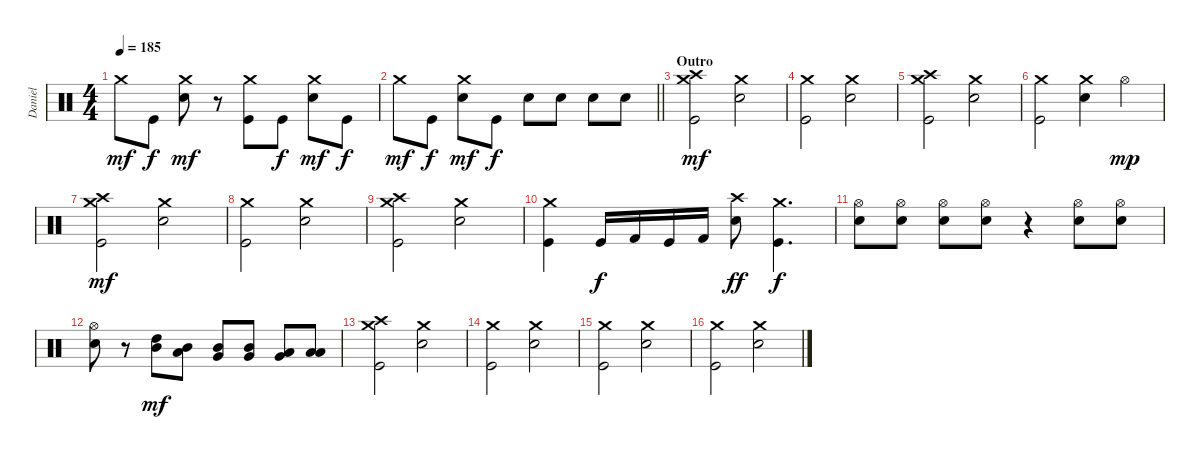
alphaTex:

\track ("Daniel" "Daniel") {instrument percussion}
\staff {score}
\articulation defaults
\ts (4 4)
\tempo 185
\clef neutral
\ks c "Crash medium (hit)".8{dy mf} "Kick (hit)".8{dy f}
("Electric Snare (hit)" "Crash medium (hit)").8{dy mf} r.8 ("Kick (hit)" "Crash medium (hit)").8 "Kick (hit)".8{dy f} ("Electric Snare (hit)" "Crash medium (hit)").8{dy mf} "Kick (hit)".8{dy f} |
\barLineRight lightlight "Crash medium (hit)".8{dy mf} "Kick (hit)".8{dy f}
("Electric Snare (hit)" "Crash medium (hit)").8{dy mf} "Kick (hit)".8{dy f} "Electric Snare (hit)".8 "Electric Snare (hit)".8 "Electric Snare (hit)".8 "Electric Snare (hit)".8 |
\section ("" "Outro")
("Kick (hit)" "Crash medium (hit)" "Crash high (hit)").2{dy mf} ("Electric Snare (hit)" "Crash medium (hit)").2 |
("Kick (hit)" "Crash medium (hit)").2 ("Electric Snare (hit)" "Crash medium (hit)").2 |
("Kick (hit)" "Crash medium (hit)" "Crash high (hit)").2 ("Electric Snare (hit)" "Crash medium (hit)").2 |
("Kick (hit)" "Crash medium (hit)").2 ("Electric Snare (hit)" "Crash medium (hit)").4 "Hi-Hat (open)".4{dy mp} |
("Kick (hit)" "Crash medium (hit)" "Crash high (hit)").2{dy mf} ("Electric Snare (hit)" "Crash medium (hit)").2 |
("Kick (hit)" "Crash medium (hit)").2 ("Electric Snare (hit)" "Crash medium (hit)").2 |
("Kick (hit)" "Crash medium (hit)" "Crash high (hit)").2 ("Electric Snare (hit)" "Crash medium (hit)").2 |
("Kick (hit)" "Crash medium (hit)").4 "Kick (hit)".16{dy f} "Kick (hit) 2".16 "Kick (hit)".16 "Kick (hit) 2".16 ("Electric Snare (hit)" "Crash high (hit)").8{dy ff} ("Kick (hit)" "Crash medium (hit)").4{d dy f} |
("Electric Snare (hit)" "Hi-Hat (open)").8 ("Electric Snare (hit)" "Hi-Hat (open)").8 ("Electric Snare (hit)" "Hi-Hat (open)").8 ("Electric Snare (hit)" "Hi-Hat (open)").8 r.4 ("Electric Snare (hit)" "Hi-Hat (open)").8 ("Electric Snare (hit)" "Hi-Hat (open)").8 |
("Electric Snare (hit)" "Hi-Hat (open)").8 r.8 ("Mid Tom (hit)" "High Tom (hit)").8{dy mf} ("Low Tom (hit)" "Mid Tom (hit)").8 ("Very Low Tom (hit)" "Mid Tom (hit)").8 ("Very Low Tom (hit)" "Mid Tom (hit)").8 ("Very Low Tom (hit)" "Low Tom (hit)").8 ("Low Floor Tom (hit)" "Low Tom (hit)").8 |
("Kick (hit)" "Crash medium (hit)" "Crash high (hit)").2 ("Electric Snare (hit)" "Crash medium (hit)").2 |
("Kick (hit)" "Crash medium (hit)").2 ("Electric Snare (hit)" "Crash medium (hit)").2 |
("Kick (hit)" "Crash medium (hit)").2 ("Electric Snare (hit)" "Crash medium (hit)").2 |
("Kick (hit)" "Crash medium (hit)").2 ("Electric Snare (hit)" "Crash medium (hit)").2
